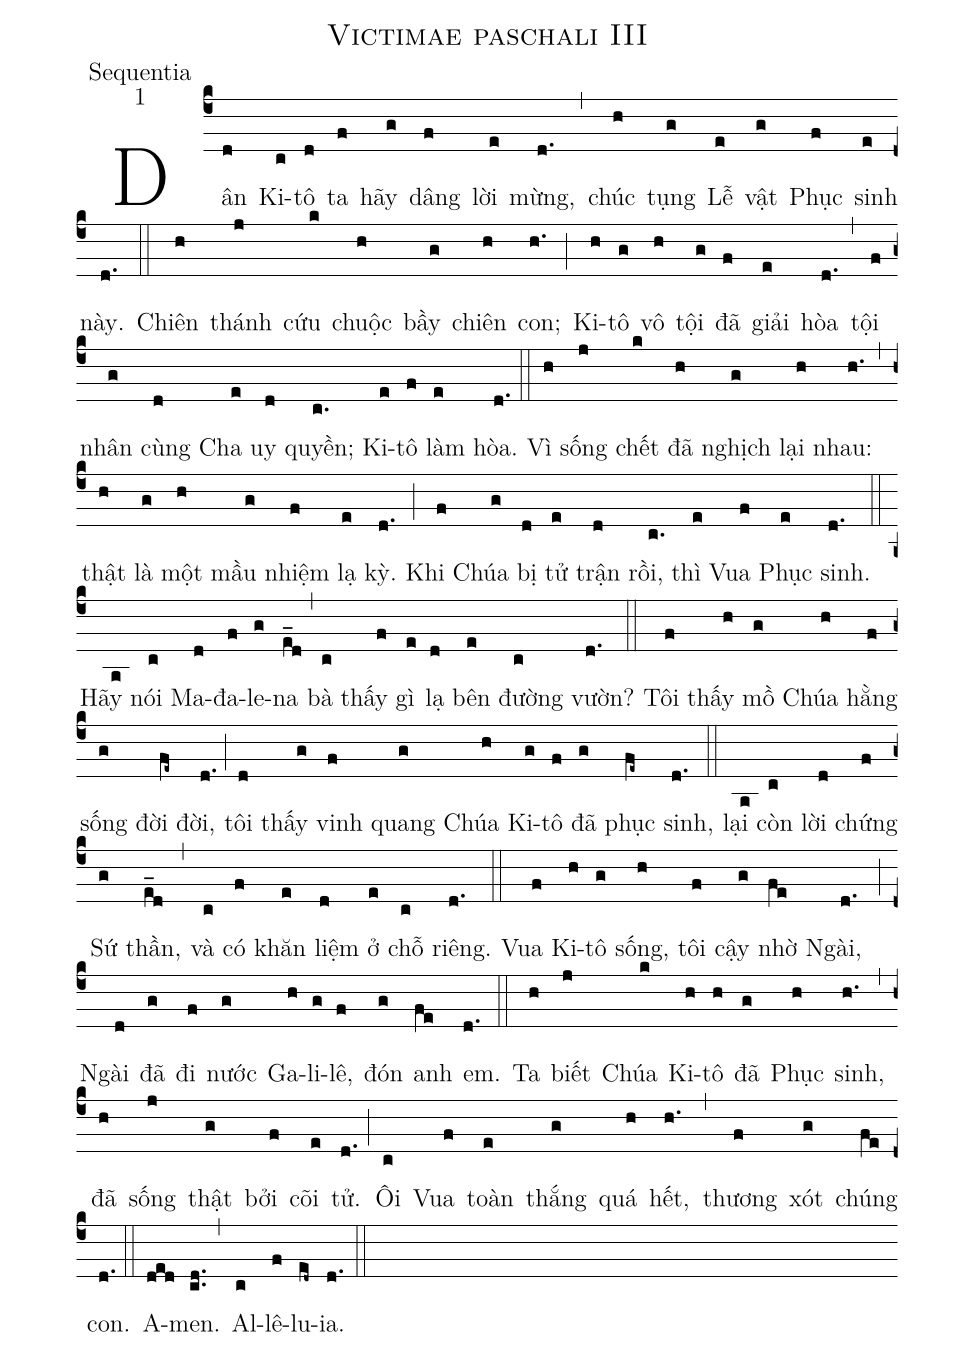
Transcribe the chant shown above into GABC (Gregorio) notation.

name:Victimae paschali III;
office-part:Sequentia;
mode:1;
%%
(c4)Dân(d) Ki-(c)tô(d) ta(f) hãy(g) dâng(f) lời(e) mừng,(d.) (,) chúc(h) tụng(g) Lễ(e) vật(g) Phục(f) sinh(e) này.(d.) (::) Chiên(h) thánh(j) cứu(k) chuộc(h) bầy(g) chiên(h) con;(h.) (;) Ki-(h)tô(g) vô(h) tội(g) đã(f) giải(e) hòa(d.) (,) tội(f) nhân(g) cùng(d) Cha(e) uy(d) quyền;(c.) Ki-(e)tô(f) làm(e) hòa.(d.) (::) Vì(h) sống(j) chết(k) đã(h) nghịch(g) lại(h) nhau:(h.) (,) thật(h) là(g) một(h) mầu(g) nhiệm(f) lạ(e) kỳ.(d.) (;) Khi(f) Chúa(g) bị(d) tử(e) trận(d) rồi,(c.) thì(e) Vua(f) Phục(e) sinh.(d.) (::) Hãy(a) nói(c) Ma-(d)đa-(f)le-(g)na(e_d) (,) bà(c) thấy(f) gì(e) lạ(d) bên(e) đường(c) vườn?(d.) (::) Tôi(f) thấy(h) mồ(g) Chúa(h) hằng(f) sống(g) đời(fe~) đời,(d.) (;) tôi(d) thấy(g) vinh(f) quang(g) Chúa(h) Ki-(g)tô(f) đã(g) phục(fe~) sinh,(d.) (::) lại(a) còn(c) lời(d) chứng(f) Sứ(g) thần,(e_d) (,) và(c) có(f) khăn(e) liệm(d) ở(e) chỗ(c) riêng.(d.) (::) Vua(f) Ki-(h)tô(g) sống,(h) tôi(f) cậy(g) nhờ(fe) Ngài,(d.) (;) Ngài(d) đã(g) đi(f) nước(g) Ga-(h)li-(g)lê,(f) đón(g) anh(fe) em.(d.) (::) Ta(h) biết(j) Chúa(k) Ki-(h)tô(h) đã(g) Phục(h) sinh,(h.) (,) đã(h) sống(j) thật(g) bởi(f) cõi(e) tử.(d.) (;) Ôi(c) Vua(f) toàn(e) thắng(g) quá(h) hết,(h.) (,) thương(f) xót(g) chúng(fe) con.(d.) (::) A-(ded)men.(cd..) (,) Al-(c)lê-(f)lu-(ed~)ia.(d.) (::)
